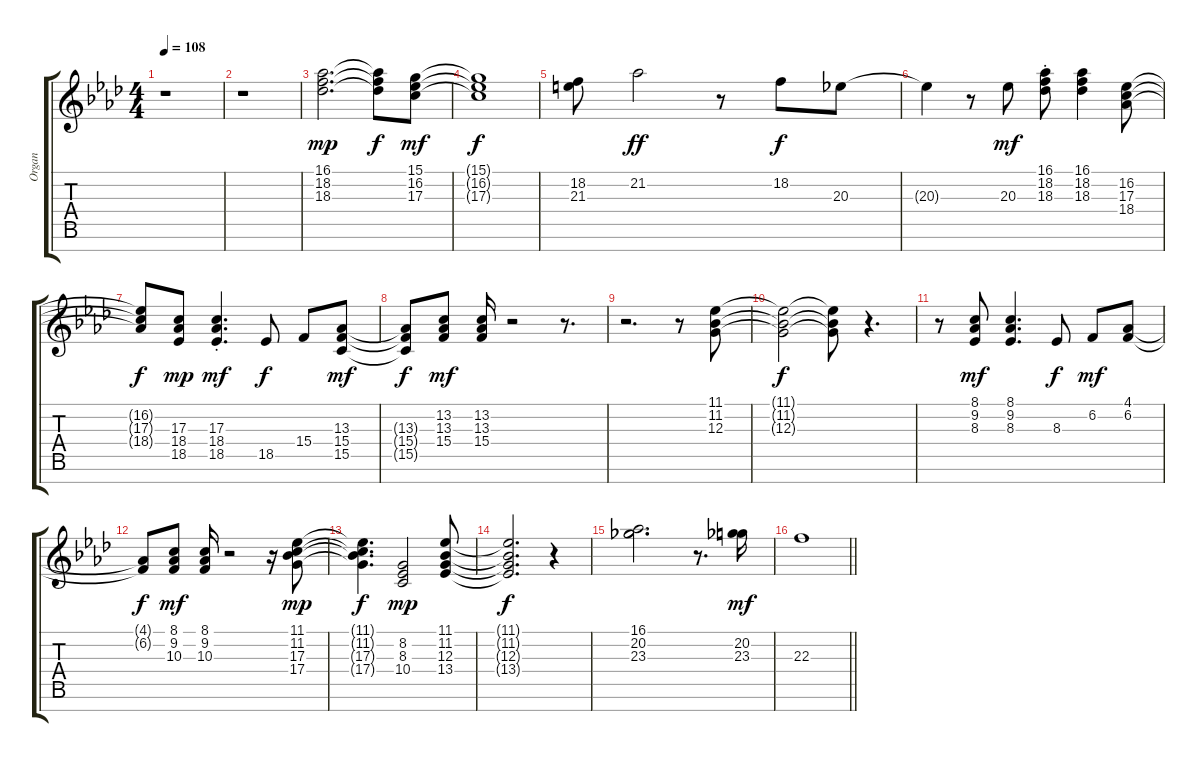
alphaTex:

\track ("Organ" "Organ") {instrument percussiveorgan}
\staff {score tabs}
\tuning (E4 B3 G3 D3 A2 E2 B1) {hide}
\ts (4 4)
\tempo 108
\clef g2
\ks ab
r.1{dy f} |
r.1 |
(16.1 18.2 18.3).2{d dy mp} (16.1{t} 18.2{t} 18.3{t}).8{dy f} (15.1 16.2 17.3).8{dy mf} |
(15.1{t} 16.2{t} 17.3{t}).1{dy f} |
(18.2 21.3).8 21.2.2{dy ff} r.8 18.2.8{dy f} 20.3.8 |
20.3{t}.4 r.8 20.3.8{dy mf} (16.1{st} 18.2{st} 18.3{st}).8 (16.1 18.2 18.3).4 (16.2 17.3 18.4).8 |
(16.2{t} 17.3{t} 18.4{t}).8{dy f} (17.3 18.4 18.5).8{dy mp} (17.3{st} 18.4{st} 18.5{st}).4{d dy mf} 18.5.8{dy f} 15.4.8 (13.3 15.4 15.5).8{dy mf} |
(13.3{t} 15.4{t} 15.5{t}).8{dy f} (13.2 13.3 15.4).8{dy mf} (13.2 13.3 15.4).16 r.2 r.8{d} |
r.2{d} r.8 (11.1 11.2 12.3).8 |
(11.1{t} 11.2{t} 12.3{t}).2{dy f} (11.1{t} 11.2{t} 12.3{t}).8 r.4{d} |
r.8 (8.1 9.2 8.3).8{dy mf} (8.1 9.2 8.3).4{d} 8.3.8{dy f} 6.2.8{dy mf} (4.1 6.2).8 |
(4.1{t} 6.2{t}).8{dy f} (8.1 9.2 10.3).8{dy mf} (8.1 9.2 10.3).16 r.2 r.16 (11.1 11.2 17.3 17.4).8{dy mp} |
(11.1{t} 11.2{t} 17.3{t} 17.4{t}).4{d dy f} (8.2 8.3 10.4).2{dy mp} (11.1 11.2 12.3 13.4).8 |
(11.1{t} 11.2{t} 12.3{t} 13.4{t}).2{d dy f} r.4 |
(16.1 20.2 23.3).2{d} r.8{d} (20.2 23.3).16{dy mf} |
\barLineRight lightlight
22.3.1
